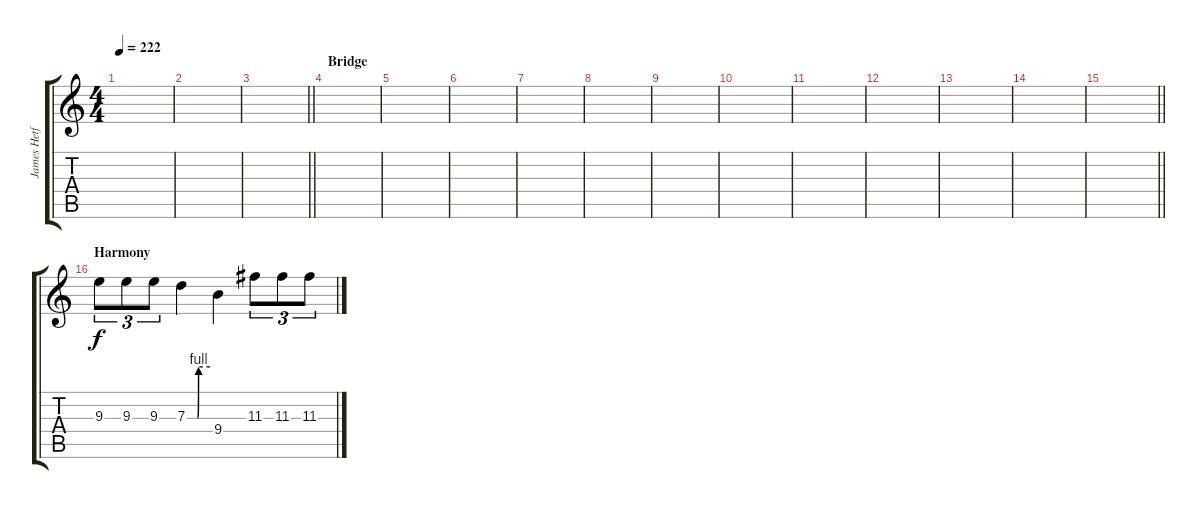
\track ("James Hetfield (Lead)" "James Hetf") {instrument distortionguitar}
\staff {score tabs}
\tuning (E4 B3 G3 D3 A2 E2) {hide}
\ts (4 4)
\tempo 222
\clef g2
\ks c
|
|
\barLineRight lightlight
|
\section ("" "Bridge")
|
|
|
|
|
|
|
|
|
|
|
\barLineRight lightlight
|
\section ("" "Harmony")
9.3.8{tu (3 2) volume 14} 9.3.8{tu (3 2)} 9.3.8{tu (3 2)} 7.3{be (custom 0 0 28 0 30 4 60 4)}.4 9.4.4 11.3.8{tu (3 2)} 11.3.8{tu (3 2)} 11.3.8{tu (3 2)}
